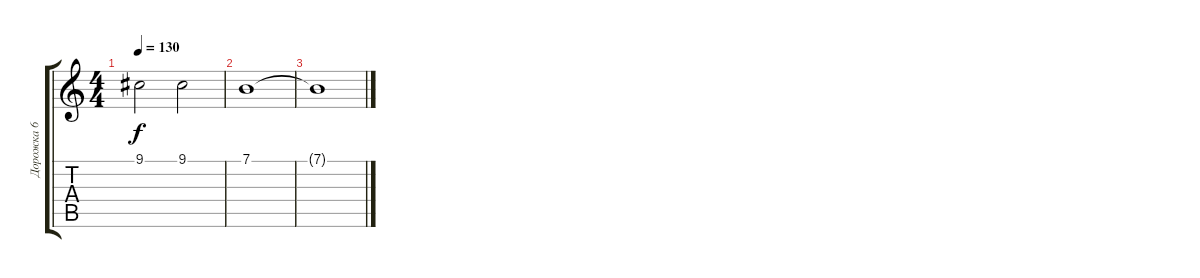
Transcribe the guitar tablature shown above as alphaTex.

\track ("Дорожка 6" "Дорожка 6") {instrument altosax}
\staff {score tabs}
\tuning (E4 B3 G3 D3 A2 E2) {hide}
\ts (4 4)
\tempo 130
\clef g2
\ks c
9.1.2{dy f} 9.1.2 |
7.1.1 |
7.1{t}.1
